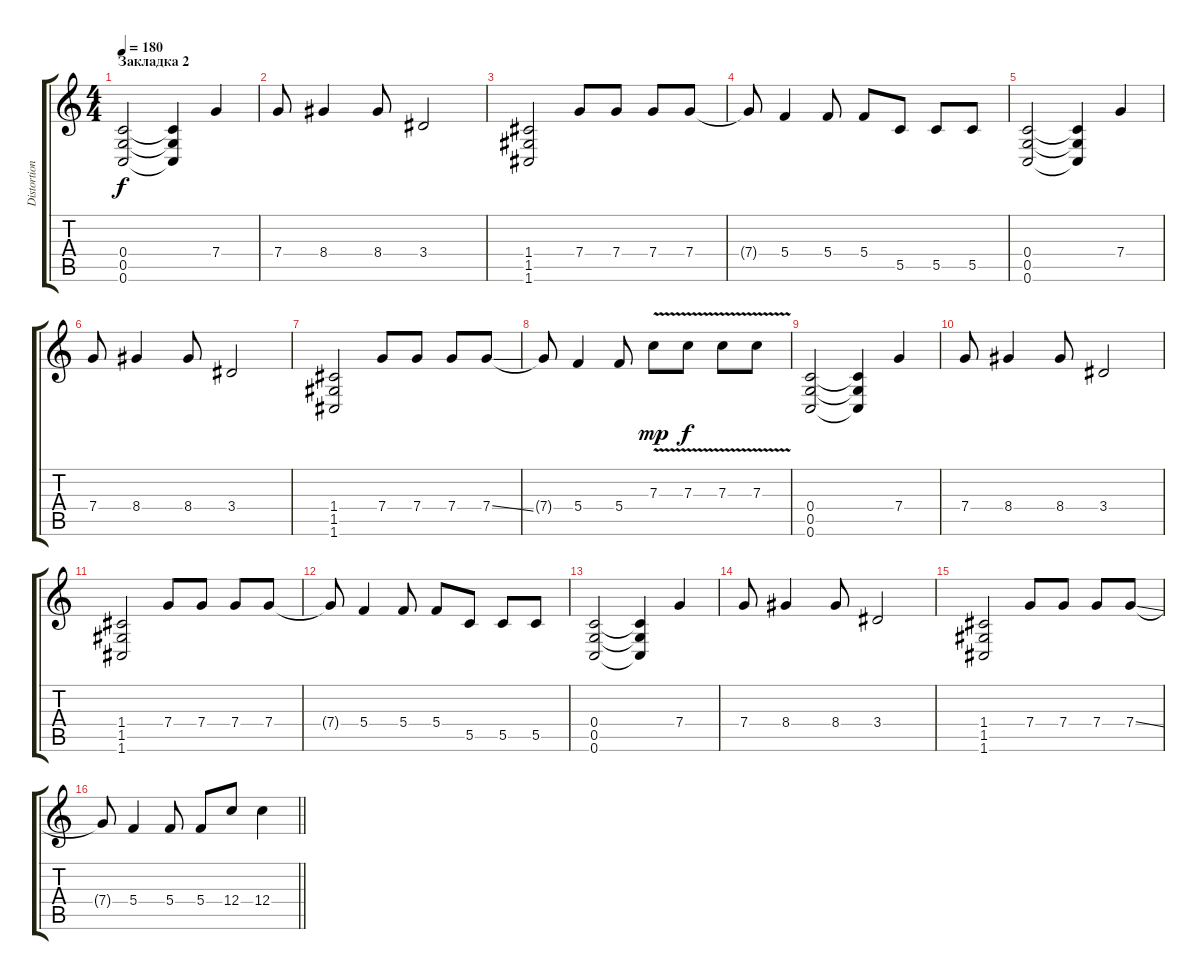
\track ("Distortion" "Distortion") {instrument distortionguitar}
\staff {score tabs}
\tuning (D4 A3 F3 C3 G2 C2) {hide}
\ts (4 4)
\section ("" "Закладка 2")
\tempo 180
\clef g2
\ks c
(0.4 0.5 0.6).2{dy f} (0.4{t} 0.5{t} 0.6{t}).4 7.4.4 |
7.4.8 8.4.4 8.4.8 3.4.2 |
(1.4 1.5 1.6).2 7.4.8 7.4.8 7.4.8 7.4.8 |
7.4{t}.8 5.4.4 5.4.8 5.4.8 5.5.8 5.5.8 5.5.8 |
(0.4 0.5 0.6).2 (0.4{t} 0.5{t} 0.6{t}).4 7.4.4 |
7.4.8 8.4.4 8.4.8 3.4.2 |
(1.4 1.5 1.6).2 7.4.8 7.4.8 7.4.8 7.4{ss}.8 |
7.4{t}.8 5.4.4 5.4.8 7.3{v}.8{dy mp} 7.3{v}.8{dy f} 7.3{v}.8 7.3{v}.8 |
(0.4 0.5 0.6).2 (0.4{t} 0.5{t} 0.6{t}).4 7.4.4 |
7.4.8 8.4.4 8.4.8 3.4.2 |
(1.4 1.5 1.6).2 7.4.8 7.4.8 7.4.8 7.4.8 |
7.4{t}.8 5.4.4 5.4.8 5.4.8 5.5.8 5.5.8 5.5.8 |
(0.4 0.5 0.6).2 (0.4{t} 0.5{t} 0.6{t}).4 7.4.4 |
7.4.8 8.4.4 8.4.8 3.4.2 |
(1.4 1.5 1.6).2 7.4.8 7.4.8 7.4.8 7.4{ss}.8 |
\barLineRight lightlight
7.4{t}.8 5.4.4 5.4.8 5.4.8 12.4.8 12.4.4
